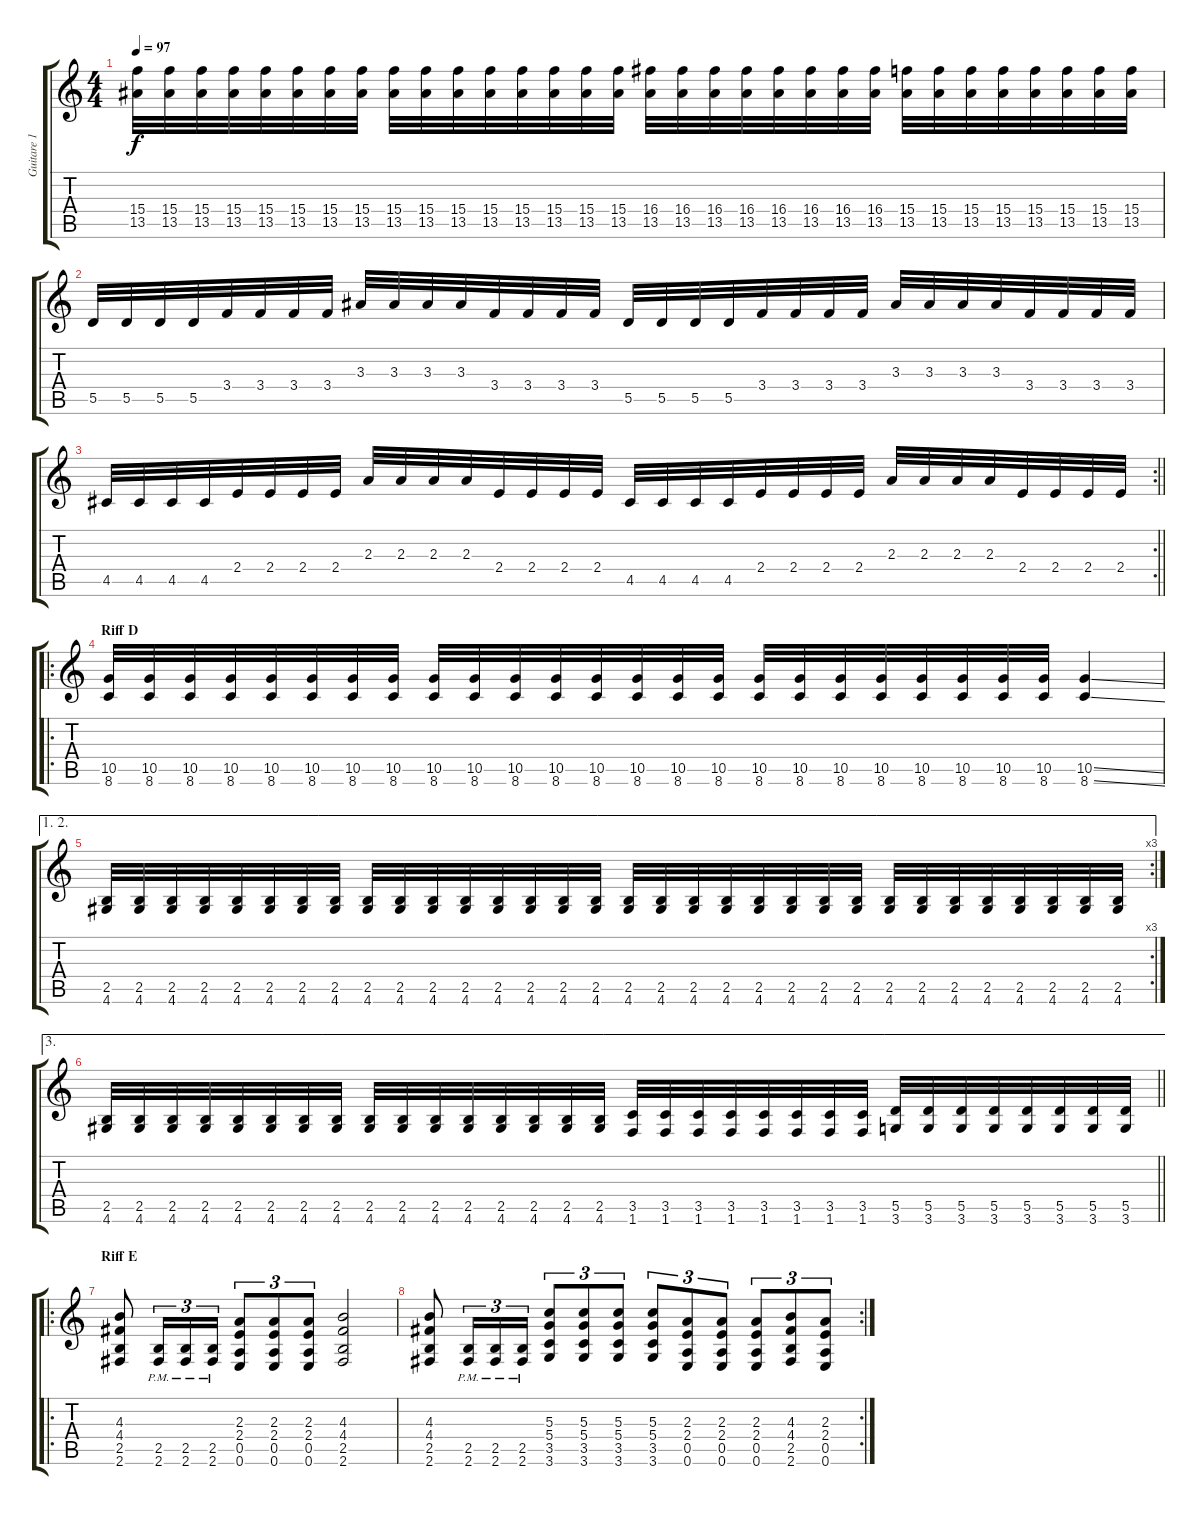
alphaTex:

\track ("Guitare 1" "Guitare 1") {instrument distortionguitar}
\staff {score tabs}
\tuning (E4 B3 G3 D3 A2 E2) {hide}
\ts (4 4)
\tempo 97
\clef g2
\ks c
(15.4 13.5).32{dy f} (15.4 13.5).32 (15.4 13.5).32 (15.4 13.5).32 (15.4 13.5).32 (15.4 13.5).32 (15.4 13.5).32 (15.4 13.5).32 (15.4 13.5).32 (15.4 13.5).32 (15.4 13.5).32 (15.4 13.5).32 (15.4 13.5).32 (15.4 13.5).32 (15.4 13.5).32 (15.4 13.5).32 (16.4 13.5).32 (16.4 13.5).32 (16.4 13.5).32 (16.4 13.5).32 (16.4 13.5).32 (16.4 13.5).32 (16.4 13.5).32 (16.4 13.5).32 (15.4 13.5).32 (15.4 13.5).32 (15.4 13.5).32 (15.4 13.5).32 (15.4 13.5).32 (15.4 13.5).32 (15.4 13.5).32 (15.4 13.5).32 |
5.5.32 5.5.32 5.5.32 5.5.32 3.4.32 3.4.32 3.4.32 3.4.32 3.3.32 3.3.32 3.3.32 3.3.32 3.4.32 3.4.32 3.4.32 3.4.32 5.5.32 5.5.32 5.5.32 5.5.32 3.4.32 3.4.32 3.4.32 3.4.32 3.3.32 3.3.32 3.3.32 3.3.32 3.4.32 3.4.32 3.4.32 3.4.32 |
\rc 2
\barLineRight lightlight
4.5.32 4.5.32 4.5.32 4.5.32 2.4.32 2.4.32 2.4.32 2.4.32 2.3.32 2.3.32 2.3.32 2.3.32 2.4.32 2.4.32 2.4.32 2.4.32 4.5.32 4.5.32 4.5.32 4.5.32 2.4.32 2.4.32 2.4.32 2.4.32 2.3.32 2.3.32 2.3.32 2.3.32 2.4.32 2.4.32 2.4.32 2.4.32 |
\ro
\section ("" "Riff D")
(10.5 8.6).32 (10.5 8.6).32 (10.5 8.6).32 (10.5 8.6).32 (10.5 8.6).32 (10.5 8.6).32 (10.5 8.6).32 (10.5 8.6).32 (10.5 8.6).32 (10.5 8.6).32 (10.5 8.6).32 (10.5 8.6).32 (10.5 8.6).32 (10.5 8.6).32 (10.5 8.6).32 (10.5 8.6).32 (10.5 8.6).32 (10.5 8.6).32 (10.5 8.6).32 (10.5 8.6).32 (10.5 8.6).32 (10.5 8.6).32 (10.5 8.6).32 (10.5 8.6).32 (10.5{ss} 8.6{ss}).4 |
\ae (1 2)
\rc 3
(2.5 4.6).32 (2.5 4.6).32 (2.5 4.6).32 (2.5 4.6).32 (2.5 4.6).32 (2.5 4.6).32 (2.5 4.6).32 (2.5 4.6).32 (2.5 4.6).32 (2.5 4.6).32 (2.5 4.6).32 (2.5 4.6).32 (2.5 4.6).32 (2.5 4.6).32 (2.5 4.6).32 (2.5 4.6).32 (2.5 4.6).32 (2.5 4.6).32 (2.5 4.6).32 (2.5 4.6).32 (2.5 4.6).32 (2.5 4.6).32 (2.5 4.6).32 (2.5 4.6).32 (2.5 4.6).32 (2.5 4.6).32 (2.5 4.6).32 (2.5 4.6).32 (2.5 4.6).32 (2.5 4.6).32 (2.5 4.6).32 (2.5 4.6).32 |
\ae 3
\barLineRight lightlight
(2.5 4.6).32 (2.5 4.6).32 (2.5 4.6).32 (2.5 4.6).32 (2.5 4.6).32 (2.5 4.6).32 (2.5 4.6).32 (2.5 4.6).32 (2.5 4.6).32 (2.5 4.6).32 (2.5 4.6).32 (2.5 4.6).32 (2.5 4.6).32 (2.5 4.6).32 (2.5 4.6).32 (2.5 4.6).32 (3.5 1.6).32 (3.5 1.6).32 (3.5 1.6).32 (3.5 1.6).32 (3.5 1.6).32 (3.5 1.6).32 (3.5 1.6).32 (3.5 1.6).32 (5.5 3.6).32 (5.5 3.6).32 (5.5 3.6).32 (5.5 3.6).32 (5.5 3.6).32 (5.5 3.6).32 (5.5 3.6).32 (5.5 3.6).32 |
\ro
\section ("" "Riff E")
(4.3 4.4 2.5 2.6).8 (2.5{pm} 2.6{pm}).16{tu (3 2)} (2.5{pm} 2.6{pm}).16{tu (3 2)} (2.5{pm} 2.6{pm}).16{tu (3 2)} (2.3 2.4 0.5 0.6).8{tu (3 2)} (2.3 2.4 0.5 0.6).8{tu (3 2)} (2.3 2.4 0.5 0.6).8{tu (3 2)} (4.3 4.4 2.5 2.6).2 |
\rc 2
(4.3 4.4 2.5 2.6).8 (2.5{pm} 2.6{pm}).16{tu (3 2)} (2.5{pm} 2.6{pm}).16{tu (3 2)} (2.5{pm} 2.6{pm}).16{tu (3 2)} (5.3 5.4 3.5 3.6).8{tu (3 2)} (5.3 5.4 3.5 3.6).8{tu (3 2)} (5.3 5.4 3.5 3.6).8{tu (3 2)} (5.3 5.4 3.5 3.6).8{tu (3 2)} (2.3 2.4 0.5 0.6).8{tu (3 2)} (2.3 2.4 0.5 0.6).8{tu (3 2)} (2.3 2.4 0.5 0.6).8{tu (3 2)} (4.3 4.4 2.5 2.6).8{tu (3 2)} (2.3 2.4 0.5 0.6).8{tu (3 2)}
